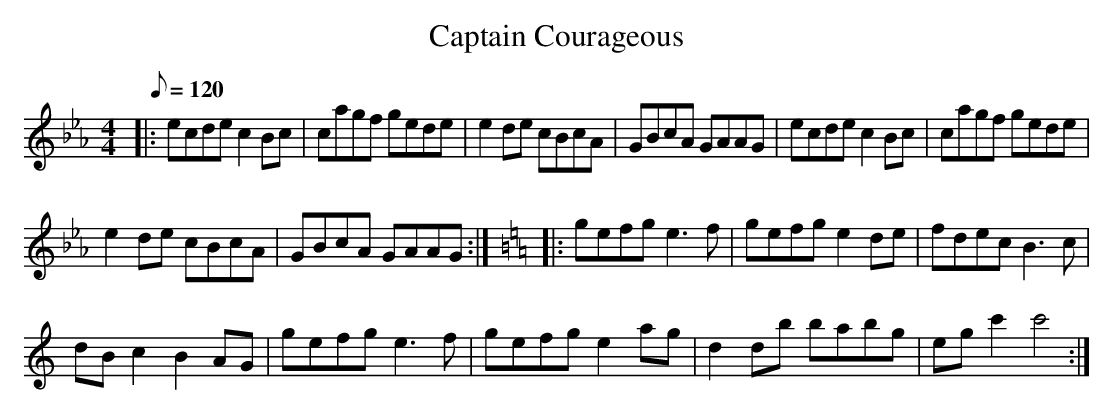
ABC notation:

X:1
T:Captain Courageous
L:1/8
M:4/4
Q:120
K:Eb major
|:ecde c2Bc|cagf gede|e2de cBcA|GBcA GAAG|ecde c2Bc|cagf gede|
e2de cBcA|GBcA GAAG:| \
K:C
|:gefg e3f|gefg e2de|fdec B3c|
dBc2 B2AG|gefg e3f|gefg e2ag|d2db babg|egc'2 c'4:|
